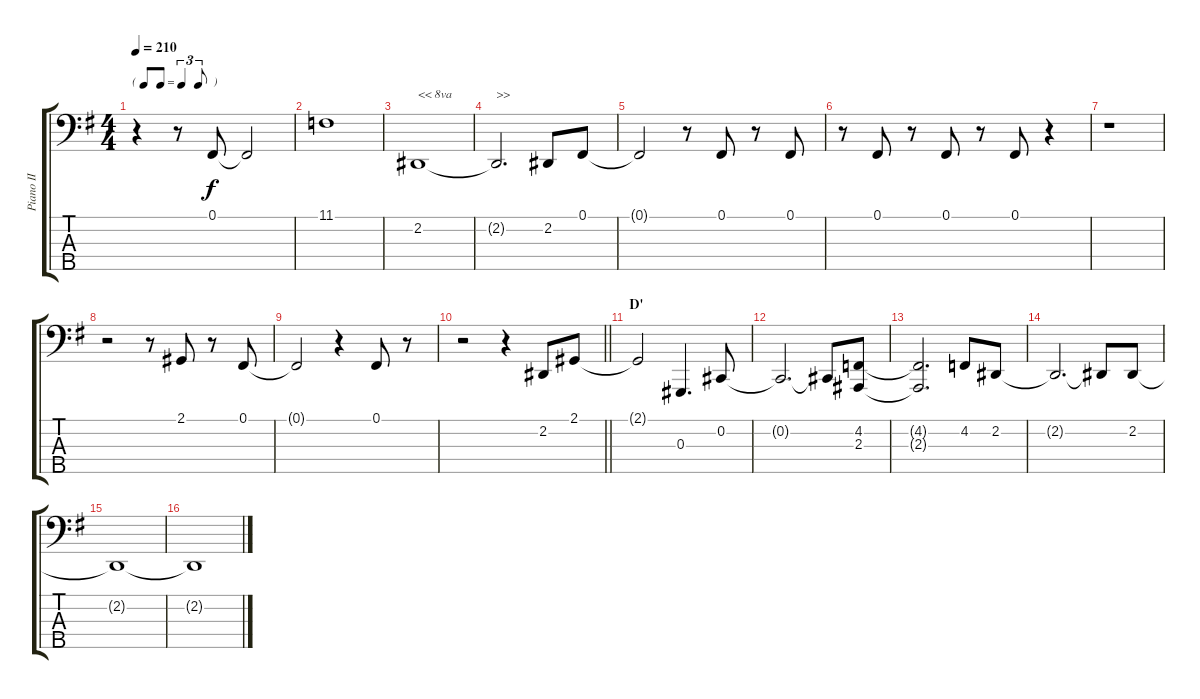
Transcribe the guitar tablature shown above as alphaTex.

\track ("Piano II" "Piano II") {instrument brightacousticpiano}
\staff {score tabs}
\tuning (Gb2 Db2 Ab1 Eb1 Bb0) {hide}
\ts (4 4)
\tf triplet8th
\tempo 210
\clef f4
\ks g
r.4{dy f} r.8 0.1.8 0.1{t}.2 |
11.1.1 |
2.2.1{txt "<< 8va       "} |
2.2{t}.2{d txt ">>"} 2.2.8 0.1.8 |
0.1{t}.2 r.8 0.1.8 r.8 0.1.8 |
r.8 0.1.8 r.8 0.1.8 r.8 0.1.8 r.4 |
r.1 |
r.2 r.8 2.1.8 r.8 0.1.8 |
0.1{t}.2 r.4 0.1.8 r.8 |
\barLineRight lightlight
r.2 r.4 2.2.8 2.1.8 |
\section ("" "D'")
2.1{t}.2 0.3.4{d} 0.2.8 |
0.2{t}.2{d} 0.2{t}.8 (4.2 2.3).8 |
(4.2{t} 2.3{t}).2{d} 4.2.8 2.2.8 |
2.2{t}.2{d} 2.2{t}.8 2.2.8 |
2.2{t}.1 |
2.2{t}.1
